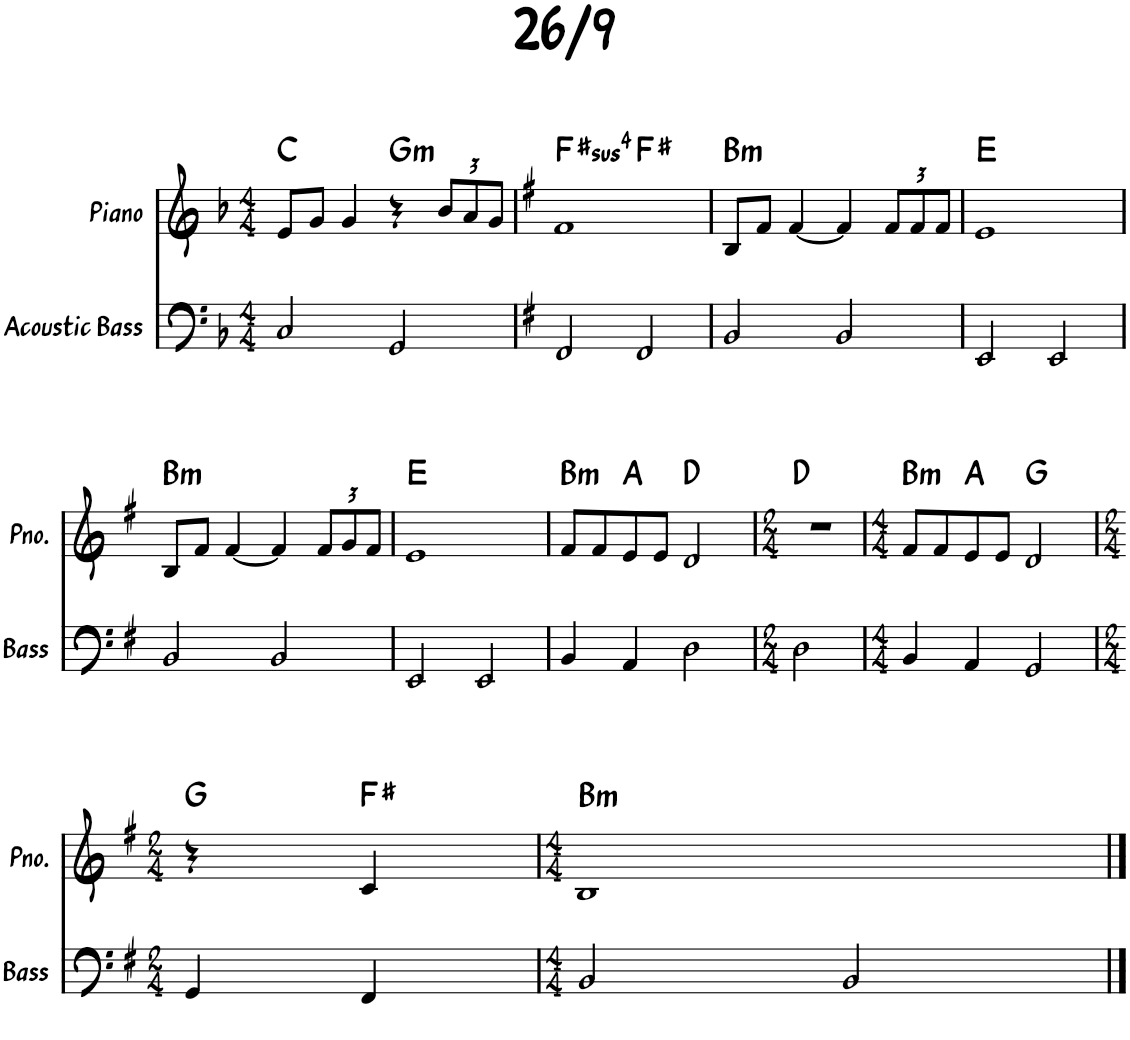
**kern	**kern	**harte
*part2	*part1	*part1
*staff2	*staff1	*
*I"Acoustic Bass	*I"Piano	*
*I'Bass	*I'Pno.	*
*clefF4	*clefG2	*
*Trd7c12	*	*
*k[b-]	*k[b-]	*
*M4/4	*M4/4	*
=1	=1	=1
2C/	8e/L	C:maj
.	8g/J	.
.	4g/	.
!	!	!LO:H:kt=m
2GG/	4r	G:min
*	*Xbrackettup	*
.	12b-/L	.
.	12a/	.
.	12g/J	.
=2	=2	=2
*k[f#]	*k[f#]	*
!	!	!LO:H:kt=4
*	*^	*
2FF#/	1f#	2ryy	F#:sus4
2FF#/	.	2ryy	F#:maj
=3	=3	=3	=3
!	!	!	!LO:H:kt=m
*	*v	*v	*
2BB/	8B/L	B:min
.	8f#/J	.
.	[4f#/	.
2BB/	4f#/]	.
.	12f#/L	.
.	12f#/	.
.	12f#/J	.
=4	=4	=4
2EE/	1e	E:maj
2EE/	.	.
!!LO:LB:g=z
=5	=5	=5
!	!	!LO:H:kt=m
2BB/	8B/L	B:min
.	8f#/J	.
.	[4f#/	.
2BB/	4f#/]	.
.	12f#/L	.
.	12g/	.
.	12f#/J	.
=6	=6	=6
2EE/	1e	E:maj
2EE/	.	.
=7	=7	=7
!	!	!LO:H:kt=m
4BB/	8f#/L	B:min
.	8f#/	.
4AA/	8e/	A:maj
.	8e/J	.
2D\	2d/	D:maj
=8	=8	=8
*M2/4	*M2/4	*
2D\	2r	D:maj
=9	=9	=9
*M4/4	*M4/4	*
!	!	!LO:H:kt=m
4BB/	8f#/L	B:min
.	8f#/	.
4AA/	8e/	A:maj
.	8e/J	.
2GG/	2d/	G:maj
!!LO:LB:g=z
=10	=10	=10
*M2/4	*M2/4	*
4GG/	4r	G:maj
4FF#/	4c/	F#:maj
=11	=11	=11
*M4/4	*M4/4	*
!	!	!LO:H:kt=m
2BB/	1B	B:min
2BB/	.	.
==	==	==
*-	*-	*-
